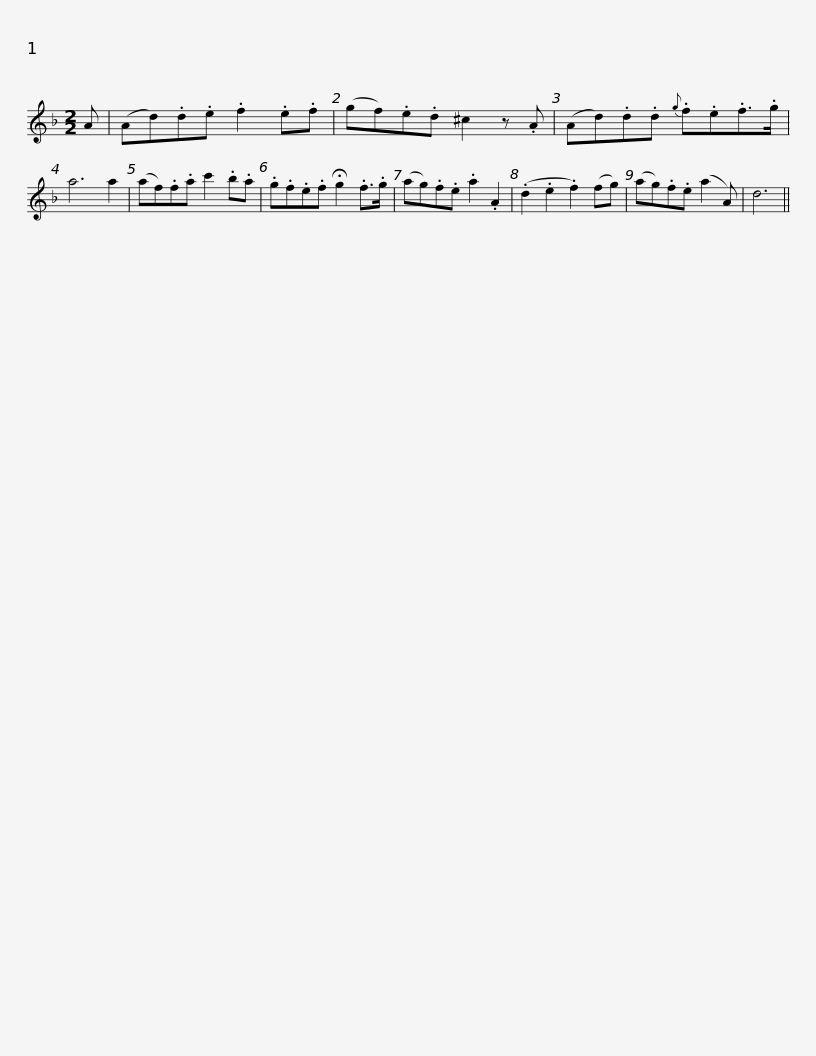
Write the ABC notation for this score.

X:1
L:1/8
M:2/2
I:linebreak $
K:Dmin
V:1 treble
V:1
 A | (Ad).d.e .f2 .e.f | (gf).e.d ^c2 z .A | (Ad).d.d{g} .f.e.f>.g | a6 a2 | %5
 (af).f.a c'2 .b.a |$ .g.f.e.f !fermata!g2 .f>.g | (ag).f.e .a2 .A2 | (.d2 .e2 .f2) (fg) | (ag).f.e (a2 A) | %10
 d6 || %11
